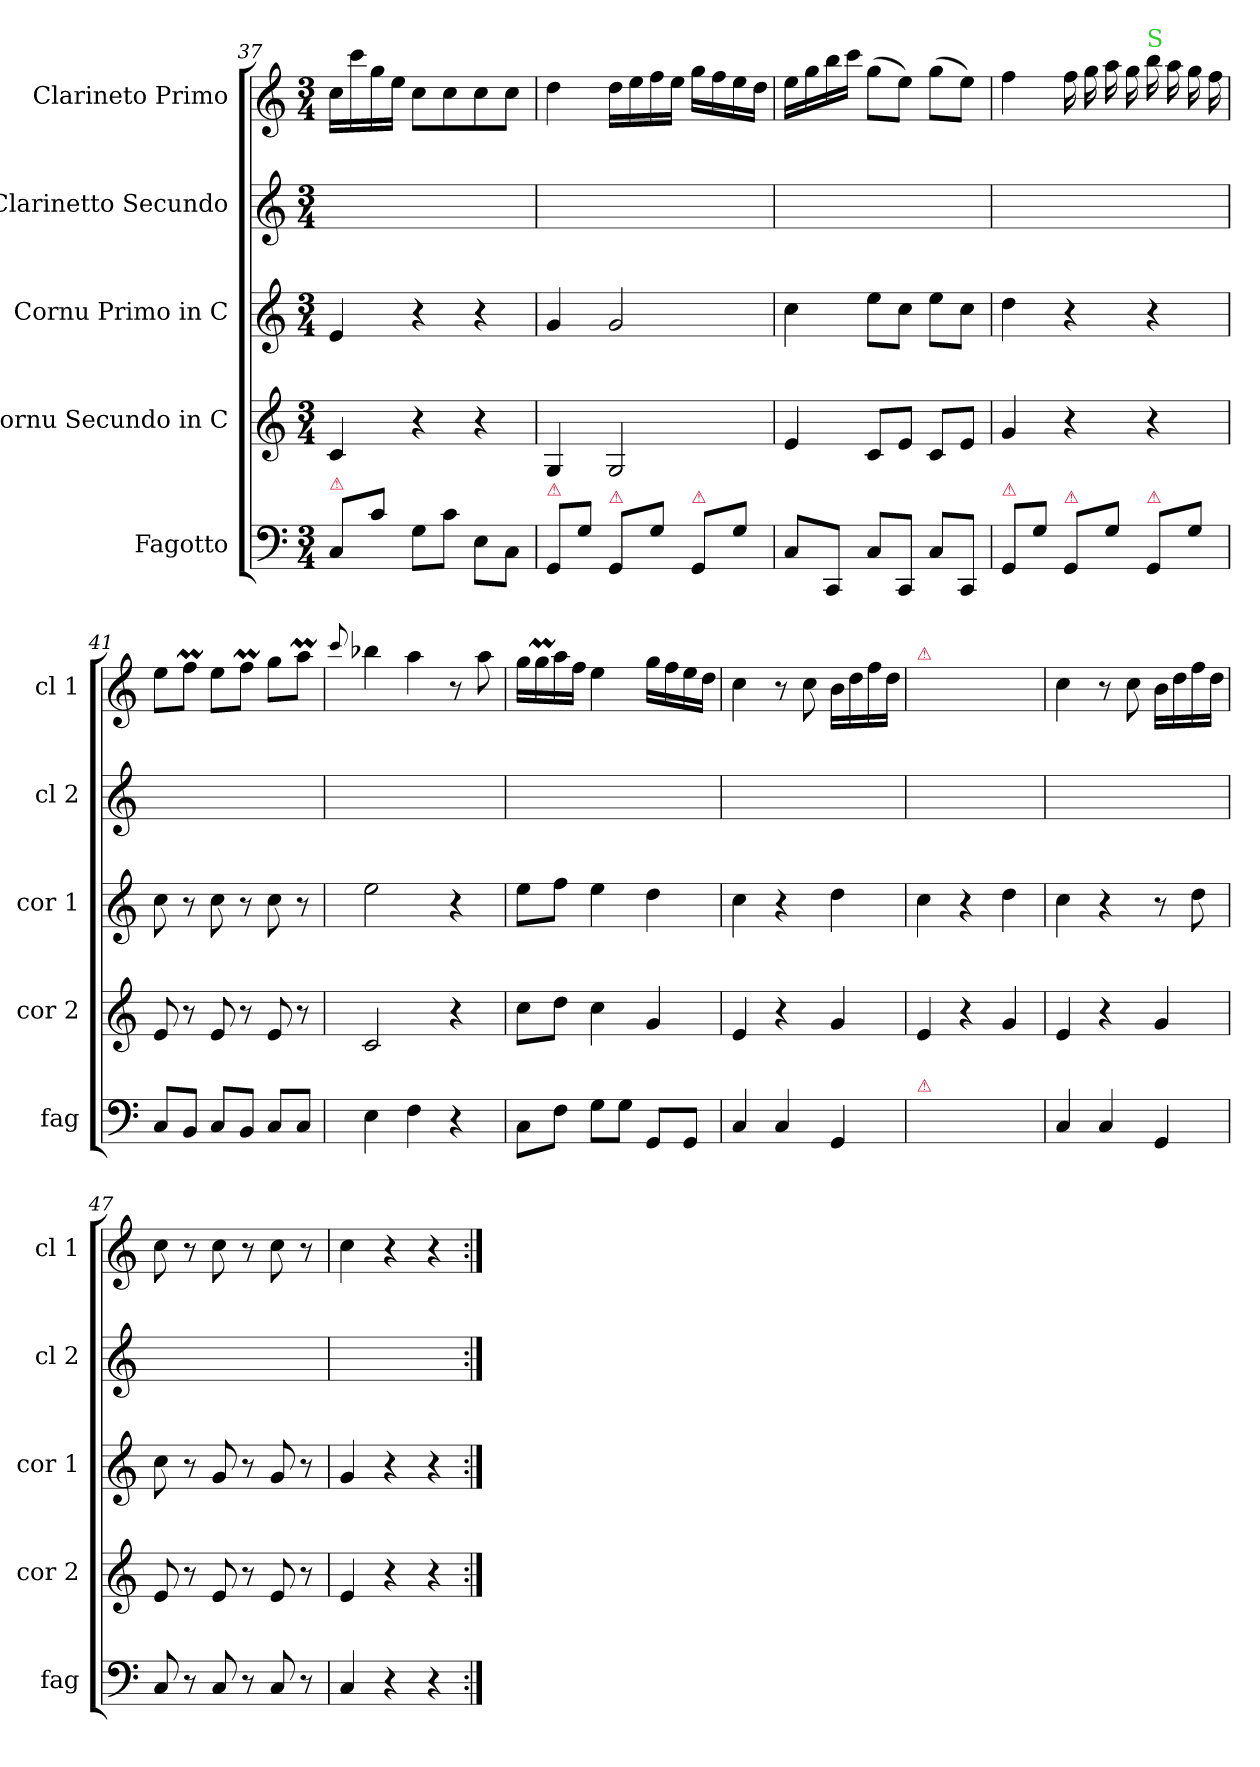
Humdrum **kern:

**kern	**kern	**kern	**kern	**kern
*part5	*part4	*part3	*part2	*part1
*staff5	*staff4	*staff3	*staff2	*staff1
*I"Fagotto	*I"Cornu Secundo in C	*I"Cornu Primo in C	*I"Clarinetto Secundo	*I"Clarineto Primo
*I'fag	*I'cor 2	*I'cor 1	*I'cl 2	*I'cl 1
*clefF4	*clefG2	*clefG2	*clefG2	*clefG2
*k[]	*k[]	*k[]	*k[]	*k[]
*C:	*C:	*C:	*C:	*C:
*M3/4	*M3/4	*M3/4	*M3/4	*M3/4
=37	=37	=37	=37	=37
!LO:TX:a:color=crimson:t=⚠	!	!	!	!
8C/L	4c/	4e/	2.ryy	16cc\LL
.	.	.	.	16ccc\
8c\J	.	.	.	16gg\
.	.	.	.	16ee\JJ
8G\L	4r	4r	.	8cc\L
8c\J	.	.	.	8cc\
8E\L	4r	4r	.	8cc\
8C\J	.	.	.	8cc\J
=38	=38	=38	=38	=38
!LO:TX:a:color=crimson:t=⚠	!	!	!	!
8GG/L	4G/	4g/	2.ryy	4dd\
8G\J	.	.	.	.
!LO:TX:a:color=crimson:t=⚠	!	!	!	!
8GG/L	2G/	2g/	.	16dd\LL
.	.	.	.	16ee\
8G\J	.	.	.	16ff\
.	.	.	.	16ee\JJ
!LO:TX:a:color=crimson:t=⚠	!	!	!	!
8GG/L	.	.	.	16gg\LL
.	.	.	.	16ff\
8G\J	.	.	.	16ee\
.	.	.	.	16dd\JJ
=39	=39	=39	=39	=39
8C/L	4e/	4cc\	2.ryy	16ee\LL
.	.	.	.	16gg\
8CC/J	.	.	.	16bb\
.	.	.	.	16ccc\JJ
8C/L	8c/L	8ee\L	.	(>8gg\L
8CC/J	8e/J	8cc\J	.	8ee\J)
8C/L	8c/L	8ee\L	.	(>8gg\L
8CC/J	8e/J	8cc\J	.	8ee\J)
=40	=40	=40	=40	=40
!LO:TX:a:color=crimson:t=⚠	!	!	!	!
8GG/L	4g/	4dd\	2.ryy	4ff\
8G\J	.	.	.	.
!LO:TX:a:color=crimson:t=⚠	!	!	!	!
8GG/L	4r	4r	.	16ff\
.	.	.	.	16gg\
8G\J	.	.	.	16aa\
.	.	.	.	16gg\
!	!	!	!	!LO:TX:a:color=limegreen:t=S
!LO:TX:a:color=crimson:t=⚠	!	!	!	!
8GG/L	4r	4r	.	16bb
.	.	.	.	16aa\
8G\J	.	.	.	16gg\
.	.	.	.	16ff\
=41	=41	=41	=41	=41
8C/L	8e/	8cc\	2.ryy	8ee\L
8BB/J	8r	8r	.	8ffM\J
8C/L	8e/	8cc\	.	8ee\L
8BB/J	8r	8r	.	8ffM\J
8C/L	8e/	8cc\	.	8gg\L
8C/J	8r	8r	.	8aaM\J
=42	=42	=42	=42	=42
.	.	.	.	8qqccc/
4E\	2c/	2ee\	2.ryy	4bb-X\
4F\	.	.	.	4aa\
4r	4r	4r	.	8r
.	.	.	.	8aa\
=43	=43	=43	=43	=43
8C\L	8cc\L	8ee\L	2.ryy	16gg\LL
.	.	.	.	16ggM\
8F\J	8dd\J	8ff\J	.	16aa\
.	.	.	.	16ff\JJ
8G\L	4cc\	4ee\	.	4ee\
8G\J	.	.	.	.
8GG/L	4g/	4dd\	.	16gg\LL
.	.	.	.	16ff\
8GG/J	.	.	.	16ee\
.	.	.	.	16dd\JJ
=44	=44	=44	=44	=44
4C/	4e/	4cc\	2.ryy	4cc\
4C/	4r	4r	.	8r
.	.	.	.	8cc\
4GG/	4g/	4dd\	.	16b\LL
.	.	.	.	16dd\
.	.	.	.	16ff\
.	.	.	.	16dd\JJ
=45	=45	=45	=45	=45
!	!	!	!	!LO:TX:a:color=crimson:t=⚠
!LO:TX:a:color=crimson:t=⚠	!	!	!	!
2.ryy	4e/	4cc\	2.ryy	2.ryy
.	4r	4r	.	.
.	4g/	4dd\	.	.
=46	=46	=46	=46	=46
4C/	4e/	4cc\	2.ryy	4cc\
4C/	4r	4r	.	8r
.	.	.	.	8cc\
4GG/	4g/	8r	.	16b\LL
.	.	.	.	16dd\
.	.	8dd\	.	16ff\
.	.	.	.	16dd\JJ
=47	=47	=47	=47	=47
8C/	8e/	8cc\	2.ryy	8cc\
8r	8r	8r	.	8r
8C/	8e/	8g/	.	8cc\
8r	8r	8r	.	8r
8C/	8e/	8g/	.	8cc\
8r	8r	8r	.	8r
=48	=48	=48	=48	=48
4C/	4e/	4g/	2.ryy	4cc\
4r	4r	4r	.	4r
4r	4r	4r	.	4r
=:|!	=:|!	=:|!	=:|!	=:|!
*-	*-	*-	*-	*-
